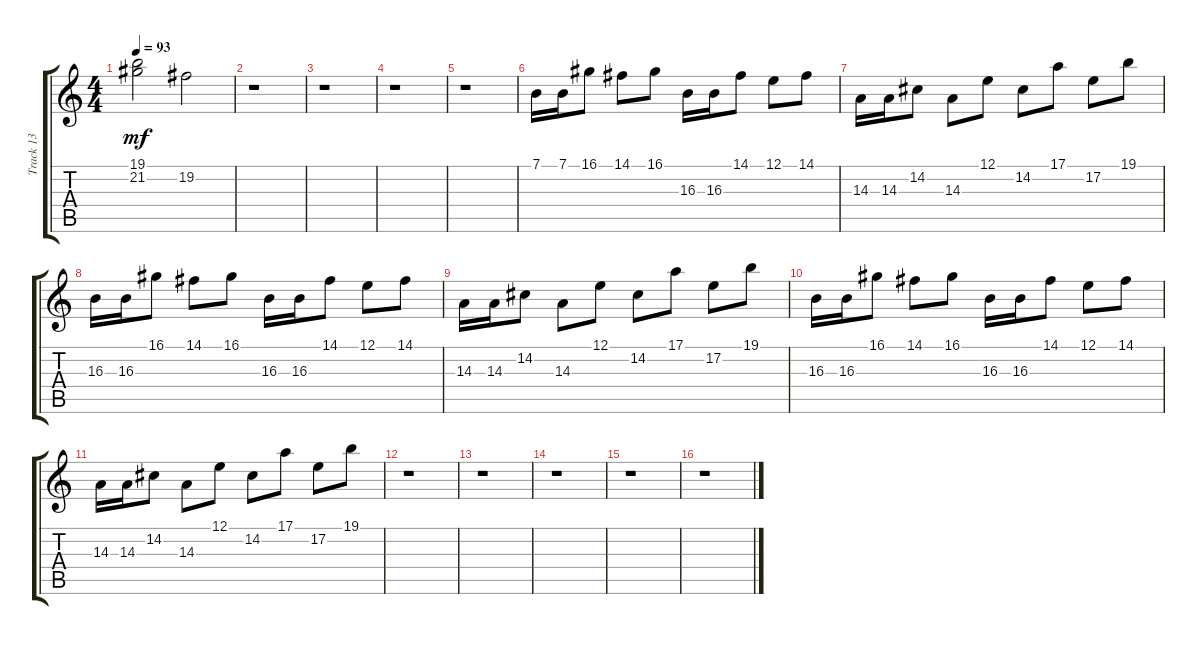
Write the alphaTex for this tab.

\track ("Track 13" "Track 13") {instrument pad5bowed}
\staff {score tabs}
\tuning (E4 B3 G3 D3 A2 E2) {hide}
\ts (4 4)
\tempo 93
\clef g2
\ks c
(19.1 21.2).2{dy mf} 19.2.2 |
r.1 |
r.1 |
r.1 |
r.1 |
7.1.16 7.1.16 16.1.8 14.1.8 16.1.8 16.3.16 16.3.16 14.1.8 12.1.8 14.1.8 |
14.3.16 14.3.16 14.2.8 14.3.8 12.1.8 14.2.8 17.1.8 17.2.8 19.1.8 |
16.3.16 16.3.16 16.1.8 14.1.8 16.1.8 16.3.16 16.3.16 14.1.8 12.1.8 14.1.8 |
14.3.16 14.3.16 14.2.8 14.3.8 12.1.8 14.2.8 17.1.8 17.2.8 19.1.8 |
16.3.16 16.3.16 16.1.8 14.1.8 16.1.8 16.3.16 16.3.16 14.1.8 12.1.8 14.1.8 |
14.3.16 14.3.16 14.2.8 14.3.8 12.1.8 14.2.8 17.1.8 17.2.8 19.1.8 |
r.1 |
r.1 |
r.1 |
r.1 |
r.1
